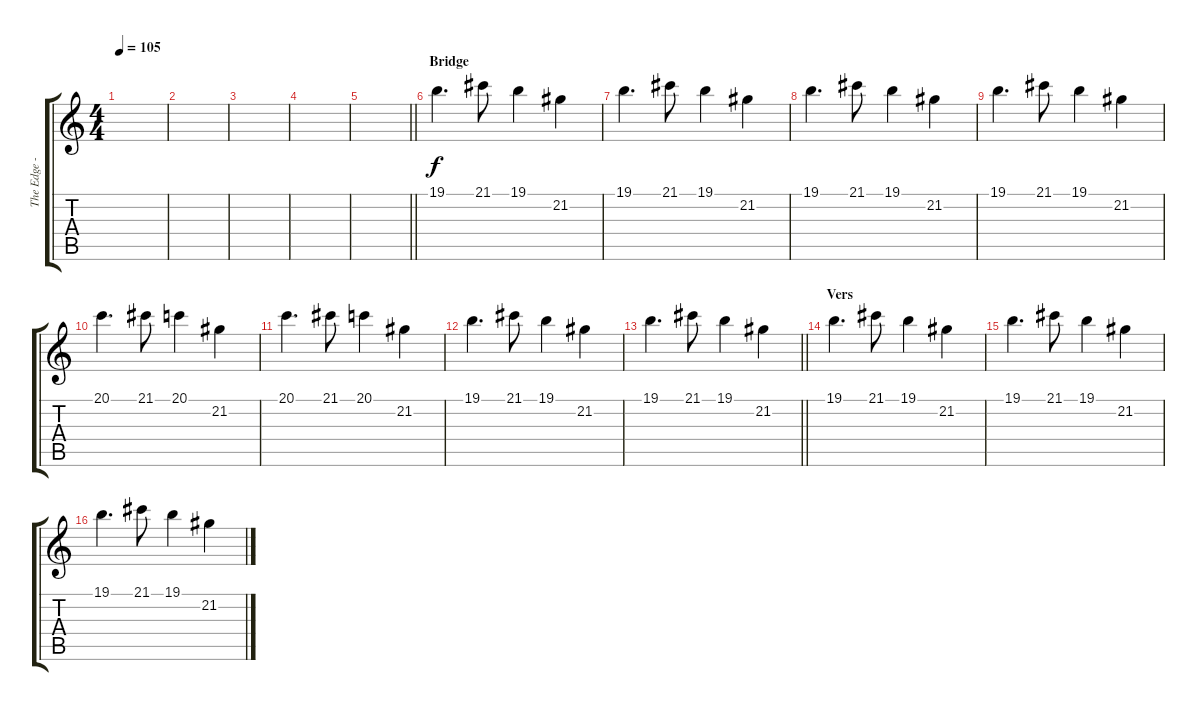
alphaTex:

\track ("The Edge - Piano" "The Edge -") {instrument acousticgrandpiano}
\staff {score tabs}
\tuning (E4 B3 G3 D3 A2 E2) {hide}
\ts (4 4)
\tempo 105
\clef g2
\ks c
|
|
|
|
\barLineRight lightlight
|
\section ("" "Bridge")
19.1.4{d volume 10 instrument flute} 21.1.8 19.1.4 21.2.4 |
19.1.4{d} 21.1.8 19.1.4 21.2.4 |
19.1.4{d} 21.1.8 19.1.4 21.2.4 |
19.1.4{d} 21.1.8 19.1.4 21.2.4 |
20.1.4{d} 21.1.8 20.1.4 21.2.4 |
20.1.4{d} 21.1.8 20.1.4 21.2.4 |
19.1.4{d} 21.1.8 19.1.4 21.2.4 |
\barLineRight lightlight
19.1.4{d} 21.1.8 19.1.4 21.2.4 |
\section ("" "Vers")
19.1.4{d} 21.1.8 19.1.4 21.2.4 |
19.1.4{d} 21.1.8 19.1.4 21.2.4 |
19.1.4{d} 21.1.8 19.1.4 21.2.4
